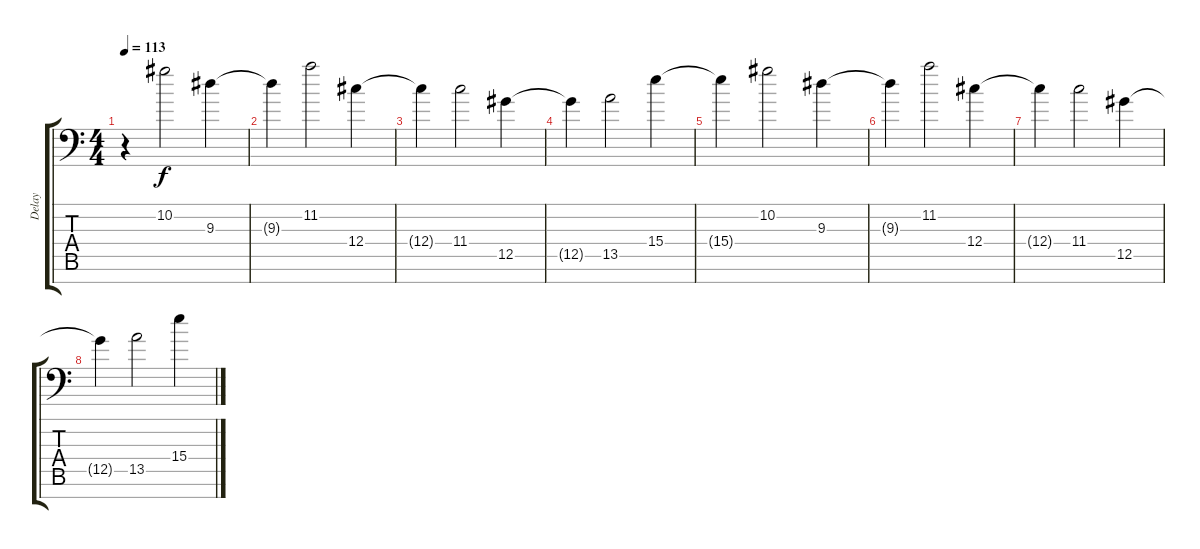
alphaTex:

\track ("Delay" "Delay") {instrument electricguitarjazz}
\staff {score tabs}
\tuning (Eb4 Bb3 Gb3 Db3 Ab2 Eb2 Ab1) {hide}
\ts (4 4)
\tempo 113
\clef f4
\ks c
r.4{dy f volume 6} 10.2.2 9.3.4 |
9.3{t}.4 11.2.2 12.4.4 |
12.4{t}.4 11.4.2 12.5.4 |
12.5{t}.4 13.5.2 15.4.4 |
15.4{t}.4{volume 6} 10.2.2 9.3.4 |
9.3{t}.4 11.2.2 12.4.4 |
12.4{t}.4 11.4.2 12.5.4 |
12.5{t}.4 13.5.2 15.4.4
